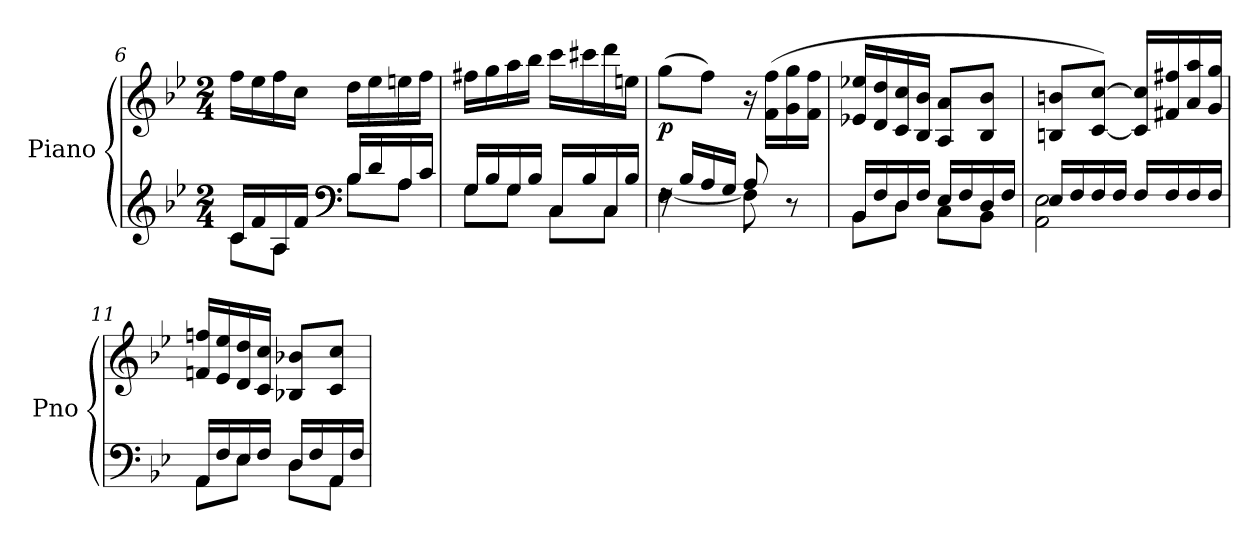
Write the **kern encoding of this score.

**kern	**kern	**dynam
*part1	*part1	*part1
*staff2	*staff1	*staff1/2
*I"Piano	*	*
*I'Pno	*	*
*clefG2	*clefG2	*
*k[b-e-]	*k[b-e-]	*
*M2/4	*M2/4	*
=6	=6	=6
*^	*	*
16c/LL	8c\L	16ff\LL	.
16f/	.	16ee-\	.
16A/	8A\J	16ff\	.
16f/JJ	.	16cc\JJ	.
*clefF4	*	*	*
16B-/LL	8B-\L	16dd\LL	.
16d/	.	16ee-\	.
16A/	8A\J	16een\	.
16c/JJ	.	16ff\JJ	.
=7	=7	=7	=7
16G/LL	8G\L	16ff#X\LL	.
16B-/	.	16gg\	.
16G/	8G\J	16aa\	.
16B-/JJ	.	16bb-\JJ	.
16C/LL	8C\L	16ccc\LL	.
16B-/	.	16ccc#X\	.
16C/	8C\J	16ddd\	.
16B-/JJ	.	16een\JJ	.
=8	=8	=8	=8
!	!	!	!LO:DY:b
16rF	[4F\	(8gg\L	p
16B-/LL	.	.	.
16A/	.	8ff\J)	.
16G/JJ	.	.	.
8A/	8F\]	16r	.
.	.	(16f\ 16ff\LL	.
8r	8ryy	16g\ 16gg\	.
.	.	16f\ 16ff\JJ	.
!!LO:LB:g=z
=9	=9	=9	=9
16BB-/LL	8BB-\L	16e-X/ 16ee-X/LL	.
16F/	.	16d/ 16dd/	.
16D/	8D\J	16c/ 16cc/	.
16F/JJ	.	16B-/ 16b-/JJ	.
16E-/LL	8C\L	8A/ 8a/L	.
16F/	.	.	.
16D/	8BB-\J	8B-/ 8b-/J	.
16F/JJ	.	.	.
!!LO:LB:g=z
=10	=10	=10	=10
16E-/LL	2AA\ 2E-\	8Bn/ 8bn/L	.
16F/	.	.	.
16F/	.	[8c/ [8cc/J)	.
16F/JJ	.	.	.
16F/LL	.	16c/] 16cc/]LL	.
16F/	.	16f#X/ 16ff#X/	.
16F/	.	16a/ 16aa/	.
16F/JJ	.	16g/ 16gg/JJ	.
=11	=11	=11	=11
16AA/LL	8AA\L	16fn/ 16ffn/LL	.
16F/	.	16e-/ 16ee-/	.
16E-/	8E-\J	16d/ 16dd/	.
16F/JJ	.	16c/ 16cc/JJ	.
16D/LL	8D\L	8B-X/ 8b-X/L	.
16F/	.	.	.
16AA/	8AA\J	8c/ 8cc/J	.
16F/JJ	.	.	.
*v	*v	*	*
=	=	=
*-	*-	*-
